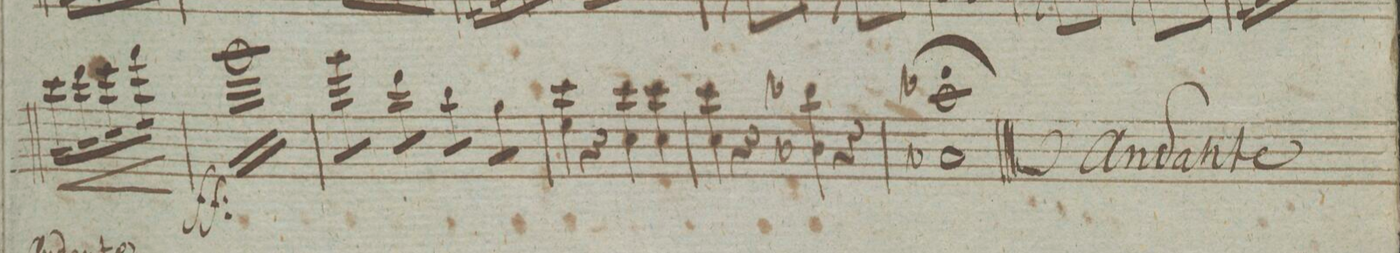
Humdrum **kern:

**kern	**dynam
*I"Violino Imo	*
*clefG2	*
*k[]	*
*met(c|)	*
*M2/2	*
16ccc\LL	<
16ccc\	.
16ddd\	.
16ddd\	.
16eee\	.
16eee\	.
16fff\	[[
16fff\JJ	.
=57	=57
16ggg\LL	ff
16ggg\	.
16ggg\	.
16ggg\	.
16ggg\	.
16ggg\	.
16ggg\	.
16ggg\	.
16ggg\	.
16ggg\	.
16ggg\	.
16ggg\	.
16ggg\	.
16ggg\	.
16ggg\	.
16ggg\JJ	.
=58	=58
8ggg\L	.
8ggg\J	.
8ddd\L	.
8ddd\J	.
8bb\L	.
8bb\J	.
8gg\L	.
8gg\J	.
*Xtremolo	*
=59	=59
4ccc\ 4ee\	.
4r	.
4ccc\ 4cc\	.
4ccc\ 4cc\	.
=60	=60
4ccc\ 4cc\	.
4r	.
4bb-X\ 4b-X\	.
4r	.
=61	=61
1aa-X\ 1a-X\;	.
==62	==62
*k[b-e-a-d-]	*
*M3/4	*
*tremolo	*
*-	*-
